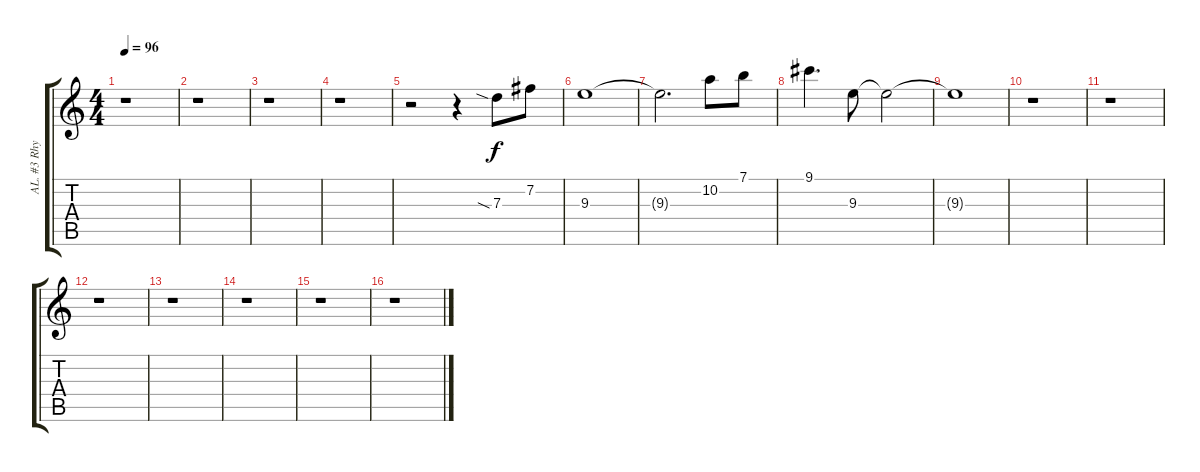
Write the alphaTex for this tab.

\track ("AL. #3 Rhythm" "AL. #3 Rhy") {instrument overdrivenguitar}
\staff {score tabs}
\tuning (E4 B3 G3 D3 A2 E2) {hide}
\ts (4 4)
\tempo 96
\clef g2
\ks c
r.1{dy f} |
r.1 |
r.1 |
r.1 |
r.2 r.4 7.3{sia}.8 7.2.8 |
9.3.1 |
9.3{t}.2{d} 10.2.8 7.1.8 |
9.1.4{d} 9.3.8 9.3{t}.2 |
9.3{t}.1 |
r.1 |
r.1 |
r.1 |
r.1 |
r.1 |
r.1 |
r.1
